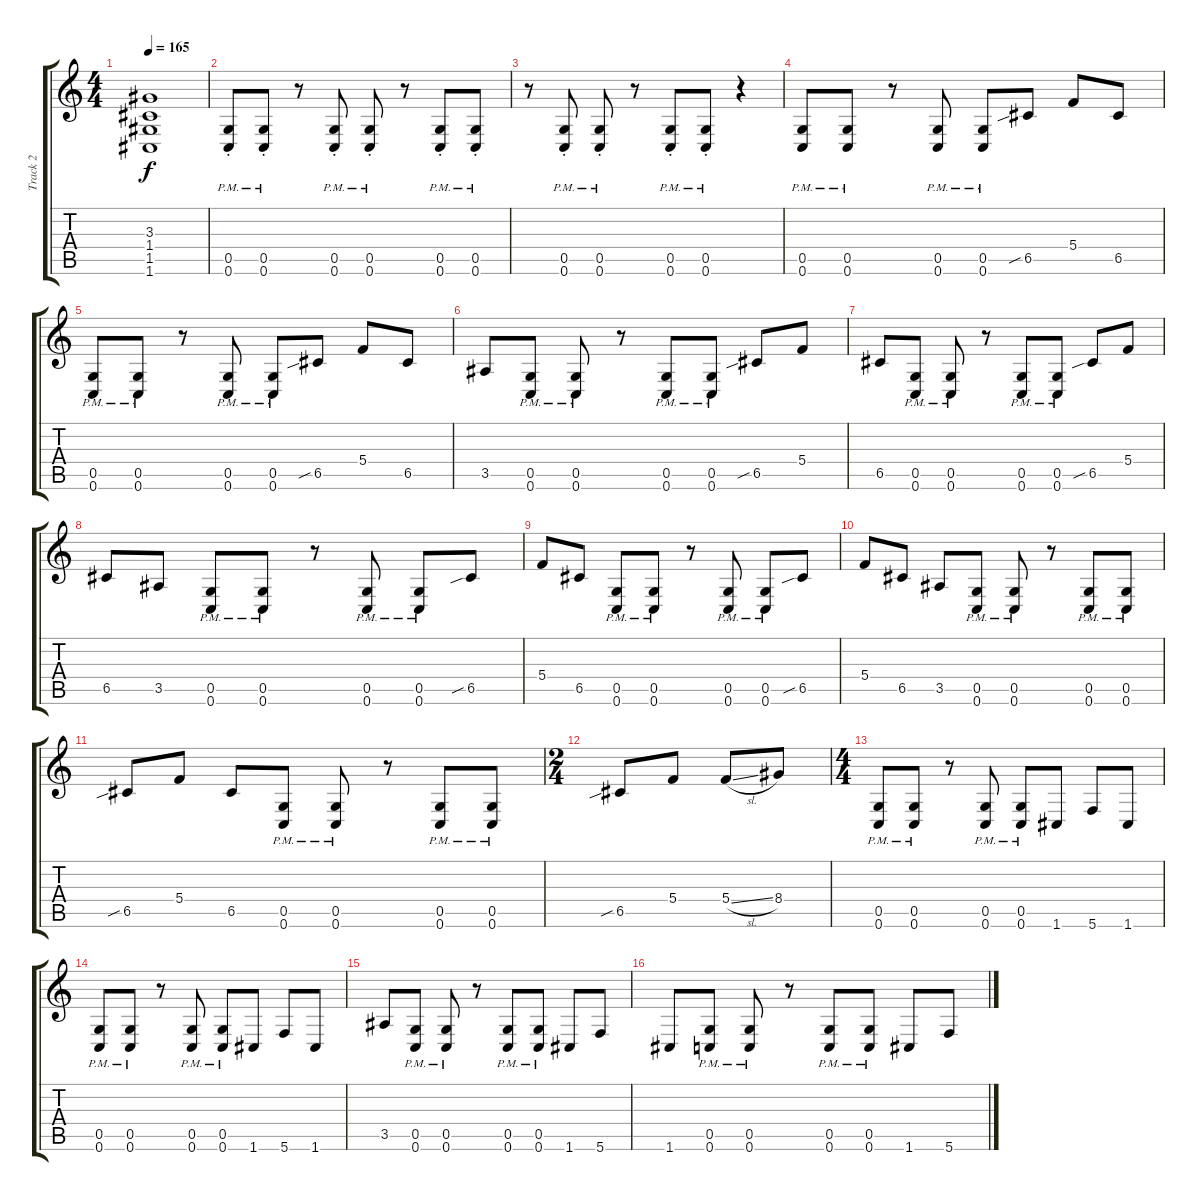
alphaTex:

\track ("Track 2" "Track 2") {instrument distortionguitar}
\staff {score tabs}
\tuning (D4 A3 F3 C3 G2 C2) {hide}
\ts (4 4)
\tempo 165
\clef g2
\ks c
(3.3{t} 1.4{t} 1.5{t} 1.6{t}).1{dy f} |
(0.5{pm st} 0.6{pm st}).8 (0.5{pm st} 0.6{pm st}).8 r.8 (0.5{pm st} 0.6{pm st}).8 (0.5{pm st} 0.6{pm st}).8 r.8 (0.5{pm st} 0.6{pm st}).8 (0.5{pm st} 0.6{pm st}).8 |
r.8 (0.5{pm st} 0.6{pm st}).8 (0.5{pm st} 0.6{pm st}).8 r.8 (0.5{pm st} 0.6{pm st}).8 (0.5{pm st} 0.6{pm st}).8 r.4 |
(0.5{pm} 0.6{pm}).8 (0.5{pm} 0.6{pm}).8 r.8 (0.5{pm} 0.6{pm}).8 (0.5{pm} 0.6{pm}).8 6.5{sib}.8 5.4.8 6.5.8 |
(0.5{pm} 0.6{pm}).8 (0.5{pm} 0.6{pm}).8 r.8 (0.5{pm} 0.6{pm}).8 (0.5{pm} 0.6{pm}).8 6.5{sib}.8 5.4.8 6.5.8 |
3.5.8 (0.5{pm} 0.6{pm}).8 (0.5{pm} 0.6{pm}).8 r.8 (0.5{pm} 0.6{pm}).8 (0.5{pm} 0.6{pm}).8 6.5{sib}.8 5.4.8 |
6.5.8 (0.5{pm} 0.6{pm}).8 (0.5{pm} 0.6{pm}).8 r.8 (0.5{pm} 0.6{pm}).8 (0.5{pm} 0.6{pm}).8 6.5{sib}.8 5.4.8 |
6.5.8 3.5.8 (0.5{pm} 0.6{pm}).8 (0.5{pm} 0.6{pm}).8 r.8 (0.5{pm} 0.6{pm}).8 (0.5{pm} 0.6{pm}).8 6.5{sib}.8 |
5.4.8 6.5.8 (0.5{pm} 0.6{pm}).8 (0.5{pm} 0.6{pm}).8 r.8 (0.5{pm} 0.6{pm}).8 (0.5{pm} 0.6{pm}).8 6.5{sib}.8 |
5.4.8 6.5.8 3.5.8 (0.5{pm} 0.6{pm}).8 (0.5{pm} 0.6{pm}).8 r.8 (0.5{pm} 0.6{pm}).8 (0.5{pm} 0.6{pm}).8 |
6.5{sib}.8 5.4.8 6.5.8 (0.5{pm} 0.6{pm}).8 (0.5{pm} 0.6{pm}).8 r.8 (0.5{pm} 0.6{pm}).8 (0.5{pm} 0.6{pm}).8 |
\ts (2 4)
6.5{sib}.8 5.4.8 5.4{sl}.8 8.4.8 |
\ts (4 4)
(0.5{pm} 0.6{pm}).8 (0.5{pm} 0.6{pm}).8 r.8 (0.5{pm} 0.6{pm}).8 (0.5{pm} 0.6{pm}).8 1.6.8 5.6.8 1.6.8 |
(0.5{pm} 0.6{pm}).8 (0.5{pm} 0.6{pm}).8 r.8 (0.5{pm} 0.6{pm}).8 (0.5{pm} 0.6{pm}).8 1.6.8 5.6.8 1.6.8 |
3.5.8 (0.5{pm} 0.6{pm}).8 (0.5{pm} 0.6{pm}).8 r.8 (0.5{pm} 0.6{pm}).8 (0.5{pm} 0.6{pm}).8 1.6.8 5.6.8 |
1.6.8 (0.5{pm} 0.6{pm}).8 (0.5{pm} 0.6{pm}).8 r.8 (0.5{pm} 0.6{pm}).8 (0.5{pm} 0.6{pm}).8 1.6.8 5.6.8
